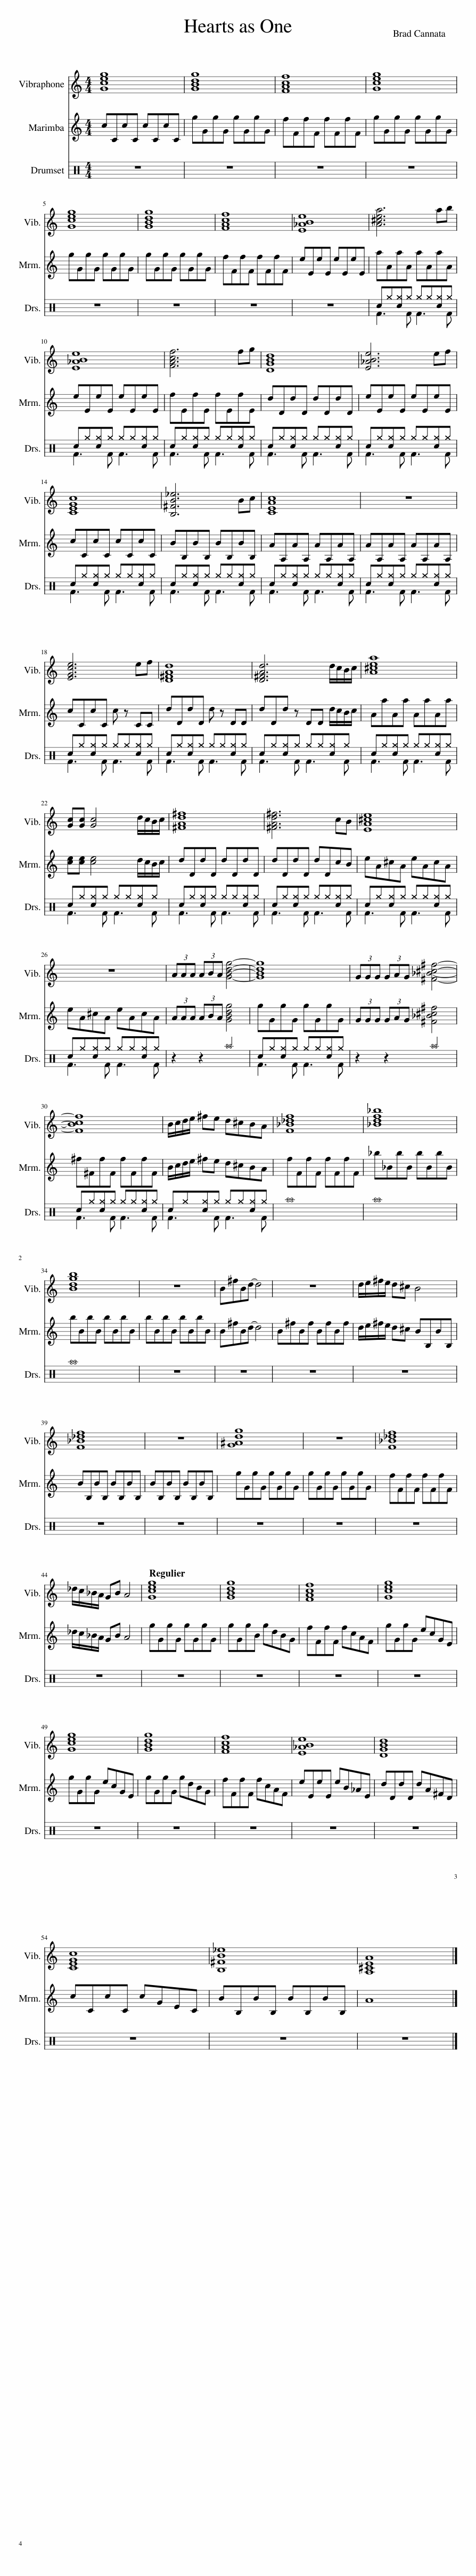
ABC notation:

X:1
%%score 1 2 ( 3 4 )
L:1/8
M:4/4
I:linebreak $
K:C
V:1 treble
V:2 treble
V:3 perc
K:none
V:4 perc
K:none
V:1
 [Gceg]8 | [GBdg]8 | [FAcf]8 | [Gceg]8 |$ [Gceg]8 | %5
 [GBdg]8 | [FAcf]8 | [E_ABe]8 | [A^cea]6 ab |$ [E_ABe]8 | %10
 [FAcf]6 fg | [DGBd]8 | [E_ABe]6 ef |$ [CEGc]8 | [B,^FB_e]6 Bc | %15
 [CEAc]8 | z8 |$ [EGce]6 ef | [D^FAd]8 | [D^FAd]6 d/c/B/c/ | %20
 [A^cea]8 |$ [Gc][Gc] [Gc]4 d/c/B/c/ | [^FAd^f]8 | [^FAd^f]6 cB | [EA^ce]8 |$ %25
 z8 | (3AAA (3ABA [GBdg]4- | [GBdg]8 | (3GGG (3GAG [^F_B^c^f]4- |$ [FBcf]8 | %30
 B/c/d/e/ ^fe d^cBA | [F_B_df]8 | [_Bdf_b]8 |$ [Bdgb]8 | z8 | %35
 B^fBd- d4 | z8 | d/e/^f/e/ d^c B4 |$ [F_B_df]8 | z8 | %40
 [G^Adg]8 | z8 | [F_B_df]8 |$ _d/c/_B/A/ GB A4 |[Q:1/4=96] [Gceg]8 | %45
 [GBdg]8 | [FAcf]8 | [Gceg]8 |$ [Gceg]8 | [GBdg]8 | %50
 [FAcf]8 | [E_ABe]8 | [DGBd]8 |$ [CEGc]8 | [B,^FB_e]8 | %55
 [A,^CEA]8 |] %56
V:2
 cCcC cCcC | gGgG gGgG | fFfF fFfF | gGgG gGgG |$ gGgG gGgG | %5
 gGgG gGgG | fFfF fFfF | eEeE eEeE | aAaA aAaA |$ eEeE eEeE | %10
 fEfE fEfE | dDdD dDdD | eEeE eEeE |$ cCcC cCcC | BB,BB, BB,BB, | %15
 AA,AA, AA,AA, | AA,AA, AA,AA, |$ cCcC c z CC | dDdD d z DD | dDd z DD d/c/B/c/ | %20
 AaAa AaAa |$ [ce][ce] [ce]4 d/c/B/c/ | dDdD dDdD | dDdD dDcB | eA^cA eAcA |$ %25
 eA^cA eAcA | (3AAA (3ABA [GBdg]4 | gGgG gGgG | (3GGG (3GAG [^F_B^c^f]4 |$ ^f^FfF fFfF | %30
 B/c/d/e/ ^fe d^cBA | fFfF fFfF | _b_BbB bBbB |$ bBbB bBbB | bBbB bBbB | %35
 B^fBd- d4 | B^fBf BfBf | d/e/^f/e/ d^c BB,BB, |$ BB,BB, BB,BB, | BB,BB, BB,BB, | %40
 gGgG gGgG | gGgG gGgG | fFfF fFfF |$ _d/c/_B/A/ GB A4 | gGgG gGgG | %45
 gGgB gdBG | fFfF fcAF | gGgG ecGE |$ gGgG ecGE | gGgG gdBG | %50
 fFfF fcAF | eEeE eB_AE | dDdD dA^FD |$ cCcC cGEC | BB,BB, BB,BB, | %55
 A8 |] %56
V:3
 z8 | z8 | z8 | z8 |$ z8 | %5
 z8 | z8 | z8 | c^g[c^g]^g ^g^g[c^g]^g |$ c^g[c^g]^g ^g^g[c^g]^g | %10
 c^g[c^g]^g ^g^g[c^g]^g | c^g[c^g]^g ^g^g[c^g]^g | c^g[c^g]^g ^g^g[c^g]^g |$ c^g[c^g]^g ^g^g[c^g]^g | c^g[c^g]^g ^g^g[c^g]^g | %15
 c^g[c^g]^g ^g^g[c^g]^g | c^g[c^g]^g ^g^g[c^g]^g |$ c^g[c^g]^g ^g^g[c^g]^g | c^g[c^g]^g ^g^g[c^g]^g | c^g[c^g]^g ^g^g[c^g]^g | %20
 c^g[c^g]^g ^g^g[c^g]^g |$ c^g[c^g]^g ^g^g[c^g]^g | c^g[c^g]^g ^g^g[c^g]^g | c^g[c^g]^g ^g^g[c^g]^g | c^g[c^g]^g ^g^g[c^g]^g |$ %25
 c^g[c^g]^g ^g^g[c^g]^g | z2 z2 ^a4 | c^g[c^g]^g ^g^g[c^g]^g | z2 z2 ^a4 |$ c^g[c^g]^g ^g^g[c^g]^g | %30
 c^g[c^g]^g ^g^g[c^g]^g | ^a8 | ^a8 |$ ^a8 | z8 | %35
 z8 | z8 | z8 |$ z8 | z8 | %40
 z8 | z8 | z8 |$ z8 | z8 | %45
 z8 | z8 | z8 |$ z8 | z8 | %50
 z8 | z8 | z8 |$ z8 | z8 | %55
 z8 |] %56
V:4
 x8 | x8 | x8 | x8 |$ x8 | %5
 x8 | x8 | x8 | F3 F F3 F |$ F3 F F3 F | %10
 F3 F F3 F | F3 F F3 F | F3 F F3 F |$ F3 F F3 F | F3 F F3 F | %15
 F3 F F3 F | F3 F F3 F |$ F3 F F3 F | F3 F F3 F | F3 F F3 F | %20
 F3 F F3 F |$ F3 F F3 F | F3 F F3 F | F3 F F3 F | F3 F F3 F |$ %25
 F3 F F3 F | x8 | F3 F F3 F | x8 |$ F3 F F3 F | %30
 F3 F F3 F | x8 | x8 |$ x8 | x8 | %35
 x8 | x8 | x8 |$ x8 | x8 | %40
 x8 | x8 | x8 |$ x8 | x8 | %45
 x8 | x8 | x8 |$ x8 | x8 | %50
 x8 | x8 | x8 |$ x8 | x8 | %55
 x8 |] %56
